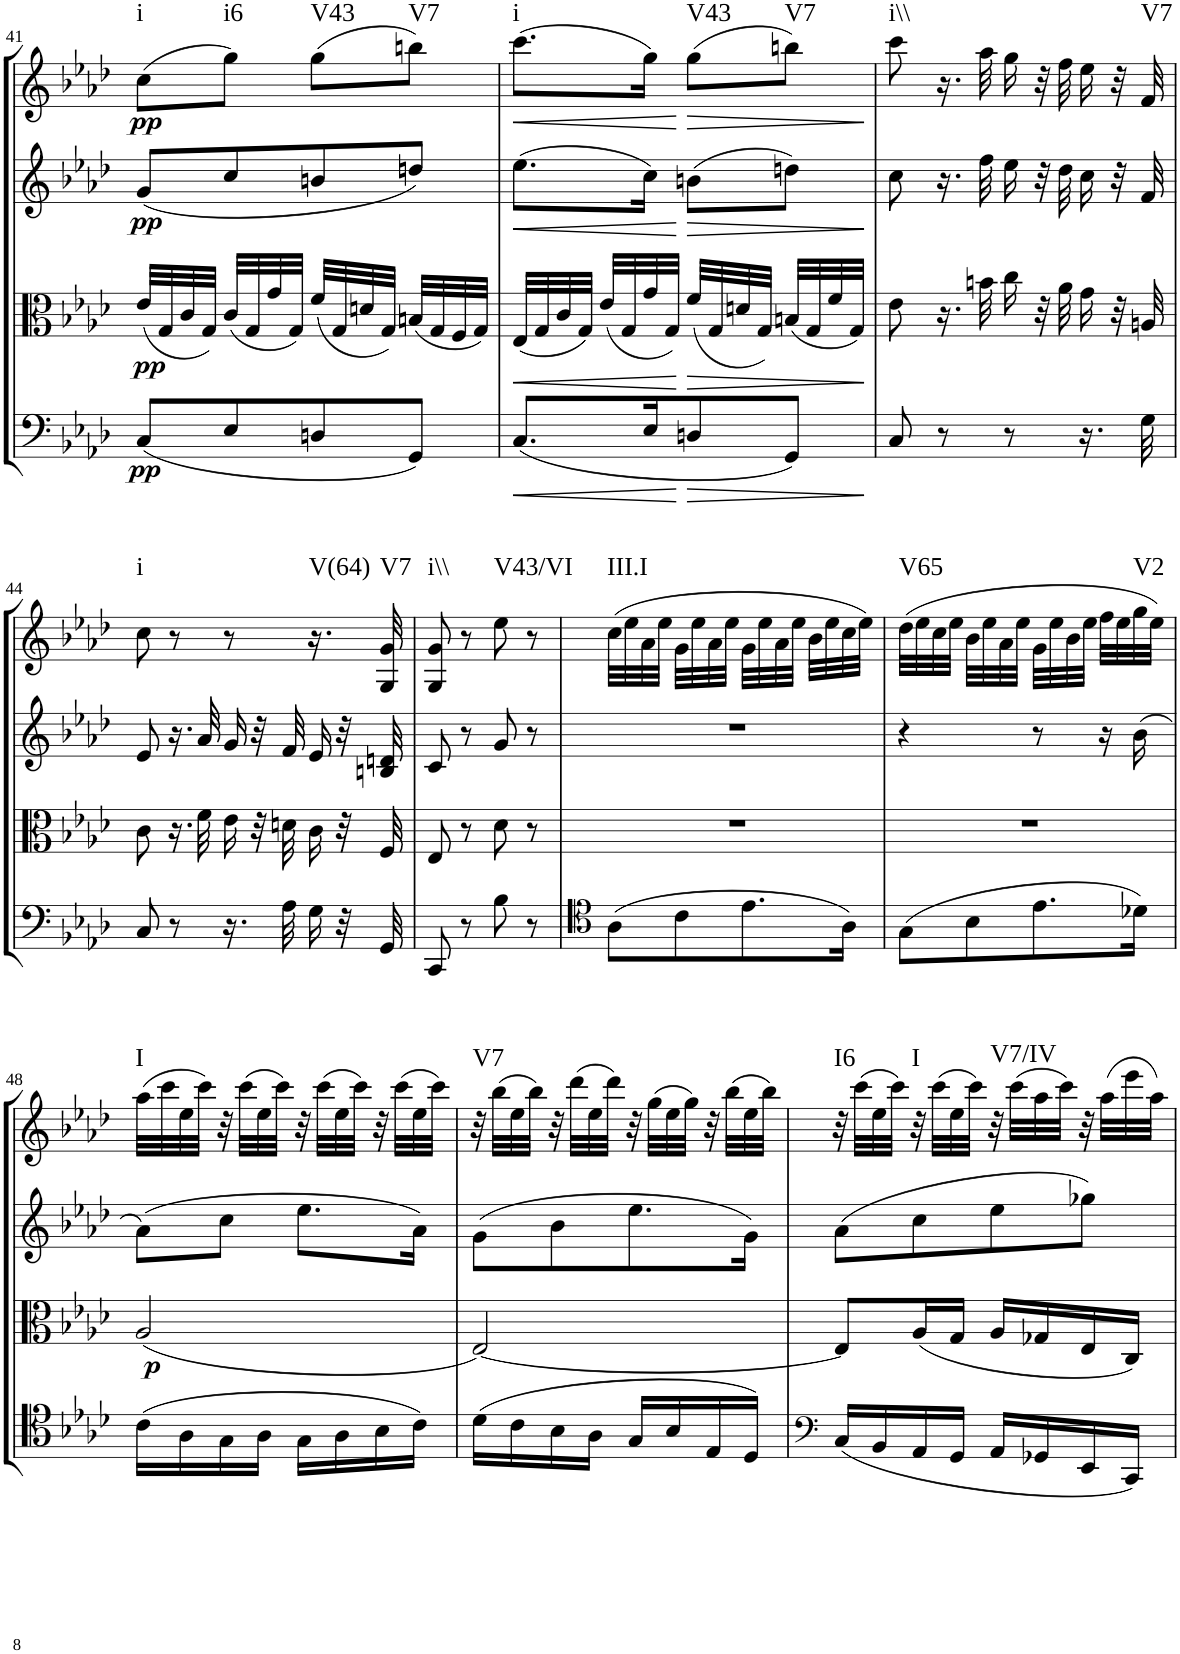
**kern	**dynam	**kern	**dynam	**kern	**dynam	**kern	**dynam	**harte
*part4	*part4	*part3	*part3	*part2	*part2	*part1	*part1	*part1
*staff4	*staff4	*staff3	*staff3	*staff2	*staff2	*staff1	*staff1	*
*I"Cello	*	*I"Viola	*	*I"2nd Violin	*	*I"1st Violin	*	*
*	*	*I'Vla	*	*I'Vln	*	*I'Vln	*	*
!!LO:PB:g=z
*clefF4	*	*clefC3	*	*clefG2	*	*clefG2	*	*
*k[b-e-a-d-]	*	*k[b-e-a-d-]	*	*k[b-e-a-d-]	*	*k[b-e-a-d-]	*	*
*f:	*	*f:	*	*f:	*	*f:	*	*
*M2/4	*	*M2/4	*	*M2/4	*	*M2/4	*	*
=41	=41	=41	=41	=41	=41	=41	=41	=41
!	!LO:DY:b	!	!LO:DY:b	!	!LO:DY:b	!	!LO:DY:b	!LO:H:kt=i
(8C/L	pp	(32e-/LLL	pp	(8g/L	pp	(8cc\L	pp	N
.	.	32G/	.	.	.	.	.	.
.	.	32c/	.	.	.	.	.	.
.	.	32G/JJJ)	.	.	.	.	.	.
!	!	!	!	!	!	!	!	!LO:H:kt=i6
8E-/	.	(32c/LLL	.	8cc/	.	8gg\J)	.	N
.	.	32G/	.	.	.	.	.	.
.	.	32g/	.	.	.	.	.	.
.	.	32G/JJJ)	.	.	.	.	.	.
!	!	!	!	!	!	!	!	!LO:H:kt=V43
8Dn/	.	(32f/LLL	.	8bn/	.	(8gg\L	.	N
.	.	32G/	.	.	.	.	.	.
.	.	32dn/	.	.	.	.	.	.
.	.	32G/JJJ)	.	.	.	.	.	.
!	!	!	!	!	!	!	!	!LO:H:kt=V7
8GG/J)	.	(32Bn/LLL	.	8ddn/J)	.	8bbn\J)	.	N
.	.	32G/	.	.	.	.	.	.
.	.	32F/	.	.	.	.	.	.
.	.	32G/JJJ)	.	.	.	.	.	.
=42	=42	=42	=42	=42	=42	=42	=42	=42
!	!LO:HP:b	!	!LO:HP:b	!	!LO:HP:b	!	!LO:HP:b	!LO:H:kt=i
(8.C/L	<	(32E-/LLL	<	(8.ee-\L	<	(8.ccc\L	<	N
.	.	32G/	.	.	.	.	.	.
.	.	32c/	.	.	.	.	.	.
.	.	32G/JJJ)	.	.	.	.	.	.
.	.	(32e-/LLL	.	.	.	.	.	.
.	.	32G/	.	.	.	.	.	.
16E-/K	.	32g/	.	16cc\Jk)	.	16gg\Jk)	.	.
.	.	32G/JJJ)	.	.	.	.	.	.
!	!	!	!	!	!	!	!LO:HP:n=1:b	!LO:H:kt=V43
8Dn/	.	(32f/LLL	.	(8bn\L	.	(8gg\L	[ >	N
.	.	32G/	.	.	.	.	.	.
.	.	32dn/	.	.	.	.	.	.
.	.	32G/JJJ)	.	.	.	.	.	.
!	!	!	!	!	!	!	!	!LO:H:kt=V7
8GG/J)	.	(32Bn/LLL	.	8ddn\J)	.	8bbn\J)	.	N
.	.	32G/	.	.	.	.	.	.
.	.	32f/	.	.	.	.	.	.
.	.	32G/JJJ)	.	.	.	.	.	.
.	[	.	[	.	[	.	]	.
=43	=43	=43	=43	=43	=43	=43	=43	=43
!	!	!	!	!	!	!	!	!LO:H:kt=i\\
8C/	.	8e-\	.	8cc\	.	8ccc\	.	N
8r	.	16.r	.	16.r	.	16.r	.	.
.	.	32bn\	.	32ff\	.	32aa-\	.	.
8r	.	16cc\	.	16ee-\	.	16gg\	.	.
.	.	32r	.	32r	.	32r	.	.
.	.	32a-\	.	32dd-\	.	32ff\	.	.
16.r	.	16g\	.	16cc\	.	16ee-\	.	.
.	.	32r	.	32r	.	32r	.	.
!	!	!	!	!	!	!	!	!LO:H:kt=V7
32G\	.	32An/	.	32f/	.	32f/	.	N
!!LO:LB:g=z
=44	=44	=44	=44	=44	=44	=44	=44	=44
!	!	!	!	!	!	!	!	!LO:H:kt=i
8C/	.	8c\	.	8e-/	.	8cc\	.	N
8r	.	16.r	.	16.r	.	8r	.	.
.	.	32f\	.	32a-/	.	.	.	.
16.r	.	16e-\	.	16g/	.	8r	.	.
.	.	32r	.	32r	.	.	.	.
32A-\	.	32dn\	.	32f/	.	.	.	.
!	!	!	!	!	!	!	!	!LO:H:kt=V(64)
16G\	.	16c\	.	16e-/	.	16.r	.	N
32r	.	32r	.	32r	.	.	.	.
!	!	!	!	!	!	!	!	!LO:H:kt=V7
32GG/	.	32F/	.	32Bn/ 32dn/	.	32G/ 32g/	.	N
=45	=45	=45	=45	=45	=45	=45	=45	=45
!	!	!	!	!	!	!	!	!LO:H:kt=i\\
8CC/	.	8E-/	.	8c/	.	8G/ 8g/	.	N
8r	.	8r	.	8r	.	8r	.	.
!	!	!	!	!	!	!	!	!LO:H:kt=V43/VI
8B-\	.	8d-\	.	8g/	.	8ee-\	.	N
8r	.	8r	.	8r	.	8r	.	.
=46	=46	=46	=46	=46	=46	=46	=46	=46
*clefC4	*	*	*	*	*	*	*	*
!	!	!	!	!	!	!	!	!LO:H:kt=III.I
(8A-\L	.	2r	.	2r	.	(32cc\LLL	.	N
.	.	.	.	.	.	32ee-\	.	.
.	.	.	.	.	.	32a-\	.	.
.	.	.	.	.	.	32ee-\JJJ	.	.
8c\	.	.	.	.	.	32g\LLL	.	.
.	.	.	.	.	.	32ee-\	.	.
.	.	.	.	.	.	32a-\	.	.
.	.	.	.	.	.	32ee-\JJJ	.	.
8.e-\	.	.	.	.	.	32g\LLL	.	.
.	.	.	.	.	.	32ee-\	.	.
.	.	.	.	.	.	32a-\	.	.
.	.	.	.	.	.	32ee-\JJJ	.	.
.	.	.	.	.	.	32b-\LLL	.	.
.	.	.	.	.	.	32ee-\	.	.
16A-\Jk)	.	.	.	.	.	32cc\	.	.
.	.	.	.	.	.	32ee-\JJJ)	.	.
=47	=47	=47	=47	=47	=47	=47	=47	=47
!	!	!	!	!	!	!	!	!LO:H:kt=V65
(8G\L	.	2r	.	4r	.	(32dd-\LLL	.	N
.	.	.	.	.	.	32ee-\	.	.
.	.	.	.	.	.	32cc\	.	.
.	.	.	.	.	.	32ee-\JJJ	.	.
8B-\	.	.	.	.	.	32b-\LLL	.	.
.	.	.	.	.	.	32ee-\	.	.
.	.	.	.	.	.	32a-\	.	.
.	.	.	.	.	.	32ee-\JJJ	.	.
8.e-\	.	.	.	8r	.	32g\LLL	.	.
.	.	.	.	.	.	32ee-\	.	.
.	.	.	.	.	.	32b-\	.	.
.	.	.	.	.	.	32ee-\JJJ	.	.
.	.	.	.	16r	.	32ff\LLL	.	.
.	.	.	.	.	.	32ee-\	.	.
!	!	!	!	!	!	!	!	!LO:H:kt=V2
16d-X\Jk)	.	.	.	(16b-\	.	32gg\	.	N
.	.	.	.	.	.	32ee-\JJJ)	.	.
!!LO:LB:g=z
=48	=48	=48	=48	=48	=48	=48	=48	=48
!	!	!	!LO:DY:b	!	!	!	!	!LO:H:kt=I
(16c\LL	.	(2A-/	p	(8a-\L)	.	(32aa-\LLL	.	N
.	.	.	.	.	.	32ccc\	.	.
16A-\	.	.	.	.	.	32ee-\	.	.
.	.	.	.	.	.	32ccc\JJJ)	.	.
16G\	.	.	.	8cc\J	.	32r	.	.
.	.	.	.	.	.	(32ccc\LLL	.	.
16A-\JJ	.	.	.	.	.	32ee-\	.	.
.	.	.	.	.	.	32ccc\JJJ)	.	.
16G\LL	.	.	.	8.ee-\L	.	32r	.	.
.	.	.	.	.	.	(32ccc\LLL	.	.
16A-\	.	.	.	.	.	32ee-\	.	.
.	.	.	.	.	.	32ccc\JJJ)	.	.
16B-\	.	.	.	.	.	32r	.	.
.	.	.	.	.	.	(32ccc\LLL	.	.
16c\JJ)	.	.	.	16a-\Jk)	.	32ee-\	.	.
.	.	.	.	.	.	32ccc\JJJ)	.	.
=49	=49	=49	=49	=49	=49	=49	=49	=49
!	!	!	!	!	!	!	!	!LO:H:kt=V7
(16d-\LL	.	[2E-/)	.	(8g\L	.	32r	.	N
.	.	.	.	.	.	(32bb-\LLL	.	.
16c\	.	.	.	.	.	32ee-\	.	.
.	.	.	.	.	.	32bb-\JJJ)	.	.
16B-\	.	.	.	8b-\	.	32r	.	.
.	.	.	.	.	.	(32ddd-\LLL	.	.
16A-\JJ	.	.	.	.	.	32ee-\	.	.
.	.	.	.	.	.	32ddd-\JJJ)	.	.
16G/LL	.	.	.	8.ee-\	.	32r	.	.
.	.	.	.	.	.	(32gg\LLL	.	.
16B-/	.	.	.	.	.	32ee-\	.	.
.	.	.	.	.	.	32gg\JJJ)	.	.
16E-/	.	.	.	.	.	32r	.	.
.	.	.	.	.	.	(32bb-\LLL	.	.
16D-/JJ)	.	.	.	16g\Jk)	.	32ee-\	.	.
.	.	.	.	.	.	32bb-\JJJ)	.	.
=50	=50	=50	=50	=50	=50	=50	=50	=50
*clefF4	*	*	*	*	*	*	*	*
!	!	!	!	!	!	!	!	!LO:H:kt=I6
(16C/LL	.	8E-/L]	.	(8a-\L	.	32r	.	N
.	.	.	.	.	.	(32ccc\LLL	.	.
16BB-/	.	.	.	.	.	32ee-\	.	.
.	.	.	.	.	.	32ccc\JJJ)	.	.
!	!	!	!	!	!	!	!	!LO:H:kt=I
16AA-/	.	(16A-/L	.	8cc\	.	32r	.	N
.	.	.	.	.	.	(32ccc\LLL	.	.
16GG/JJ	.	16G/JJ	.	.	.	32ee-\	.	.
.	.	.	.	.	.	32ccc\JJJ)	.	.
!	!	!	!	!	!	!	!	!LO:H:kt=V7/IV
16AA-/LL	.	16A-/LL	.	8ee-\	.	32r	.	N
.	.	.	.	.	.	(32ccc\LLL	.	.
16GG-X/	.	16G-X/	.	.	.	32aa-\	.	.
.	.	.	.	.	.	32ccc\JJJ)	.	.
16EE-/	.	16E-/	.	8gg-X\J)	.	32r	.	.
.	.	.	.	.	.	(32aa-\LLL	.	.
16CC/JJ)	.	16C/JJ)	.	.	.	32eee-\	.	.
.	.	.	.	.	.	32aa-\JJJ)	.	.
=	=	=	=	=	=	=	=	=
*-	*-	*-	*-	*-	*-	*-	*-	*-
